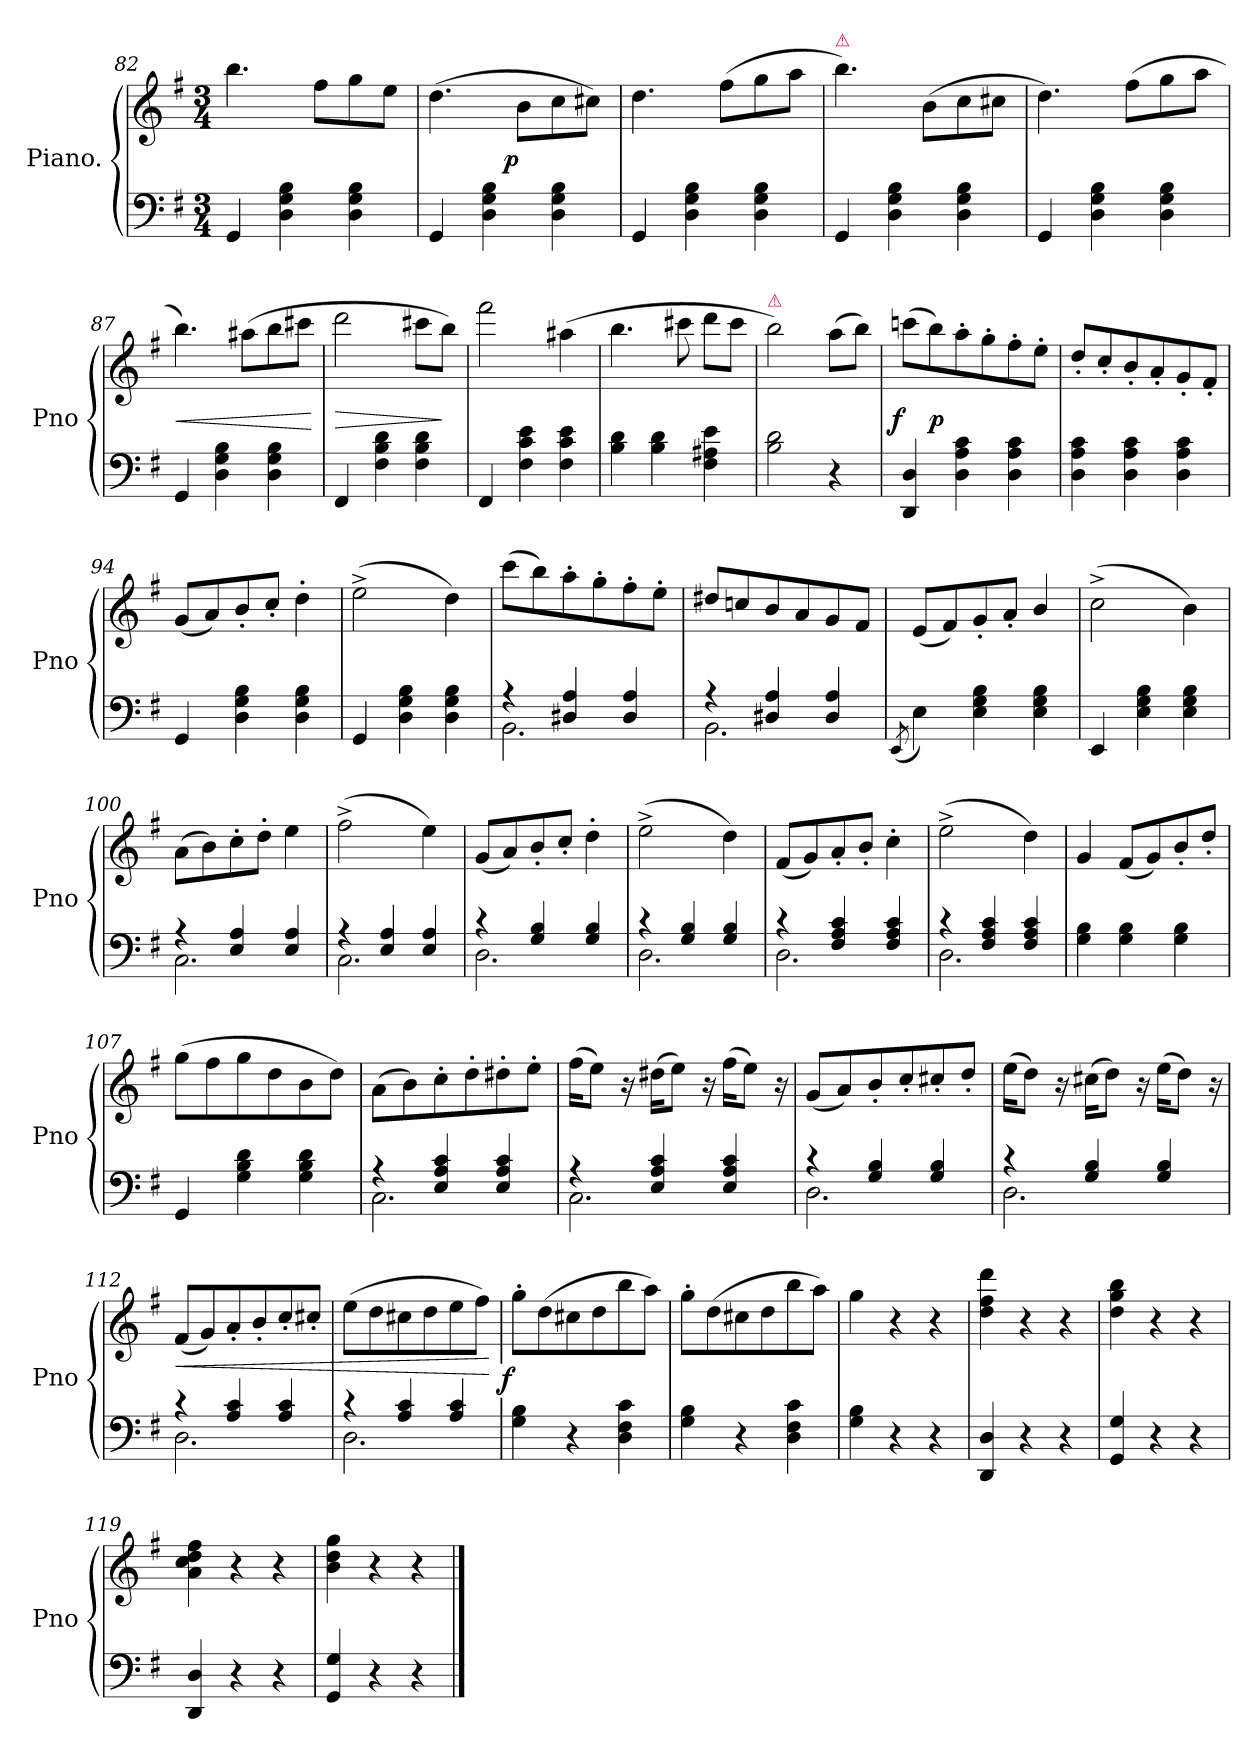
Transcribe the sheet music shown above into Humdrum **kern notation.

**kern	**kern	**dynam
*part1	*part1	*part1
*staff2	*staff1	*staff1/2
*I"Piano.	*	*
*I'Pno	*	*
*clefF4	*clefG2	*
*k[f#]	*k[f#]	*
*M3/4	*M3/4	*
=82	=82	=82
4GG/	4.bb\	.
4D\ 4G\ 4B\	.	.
.	8ff#\L	.
4D\ 4G\ 4B\	8gg\	.
.	8ee\J	.
=83	=83	=83
4GG/	(4.dd\	.
4D\ 4G\ 4B\	.	.
!	!	!LO:DY:rj
.	8b\L	p
4D\ 4G\ 4B\	8cc\	.
.	8cc#X\J)	.
=84	=84	=84
4GG/	4.dd\	.
4D\ 4G\ 4B\	.	.
.	(8ff#\L	.
4D\ 4G\ 4B\	8gg\	.
.	8aa\J	.
=85	=85	=85
!	!LO:TX:a:color=crimson:t=⚠	!
4GG/	4.bb\)	.
4D\ 4G\ 4B\	.	.
.	(8b\L	.
4D\ 4G\ 4B\	8cc\	.
.	8cc#X\J	.
=86	=86	=86
4GG/	4.dd\)	.
4D\ 4G\ 4B\	.	.
.	(8ff#\L	.
4D\ 4G\ 4B\	8gg\	.
.	8aa\J	.
=87	=87	=87
4GG/	4.bb\)	<
4D\ 4G\ 4B\	.	.
.	(8aa#X\L	.
4D\ 4G\ 4B\	8bb\	.
.	8ccc#X\J	.
.	.	[
=88	=88	=88
4FF#/	2ddd\	>
4F#\ 4B\ 4d\	.	.
4F#\ 4B\ 4d\	8ccc#X\L	.
.	8bb\J)	]
=89	=89	=89
4FF#/	2fff#\	.
4F#\ 4c\ 4e\	.	.
4F#\ 4c\ 4e\	(4aa#X\	.
=90	=90	=90
4B\ 4d\	4.bb\	.
4B\ 4d\	.	.
.	8ccc#X\	.
4F#\ 4A#X\ 4e\	8ddd\L	.
.	8ccc#\J	.
=91	=91	=91
!	!LO:TX:a:color=crimson:t=⚠	!
2B\ 2d\	2bb\)	.
4r	(8aa\L	.
.	8bb\J)	.
=92	=92	=92
!	!	!LO:DY:rj
4DD/ 4D/	(8cccn\L	f
.	8bb\)	p
4D\ 4A\ 4c\	8aa'\	.
.	8gg'\	.
4D\ 4A\ 4c\	8ff#'\	.
.	8ee'\J	.
=93	=93	=93
4D\ 4A\ 4c\	8dd'/L	.
.	8cc'/	.
4D\ 4A\ 4c\	8b'/	.
.	8a'/	.
4D\ 4A\ 4c\	8g'/	.
.	8f#'/J	.
=94	=94	=94
4GG/	(8g/L	.
.	8a/)	.
4D\ 4G\ 4B\	8b'/	.
.	8cc'/J	.
4D\ 4G\ 4B\	4dd'\	.
=95	=95	=95
4GG/	(2ee^<\	.
4D\ 4G\ 4B\	.	.
4D\ 4G\ 4B\	4dd\)	.
=96	=96	=96
*^	*	*
4r	2.BB\	(8ccc\L	.
.	.	8bb\)	.
4D#X/ 4A/	.	8aa'\	.
.	.	8gg'\	.
4D#/ 4A/	.	8ff#'\	.
.	.	8ee'\J	.
=97	=97	=97	=97
4r	2.BB\	8dd#X/L	.
.	.	8ccn/	.
4D#X/ 4A/	.	8b/	.
.	.	8a/	.
4D#/ 4A/	.	8g/	.
.	.	8f#/J	.
*v	*v	*	*
=98	=98	=98
(8qEE/	.	.
4E\)	(8e/L	.
.	8f#/)	.
4E\ 4G\ 4B\	8g'/	.
.	8a'/J	.
4E\ 4G\ 4B\	4b/	.
=99	=99	=99
4EE/	(2cc^<\	.
4E\ 4G\ 4B\	.	.
4E\ 4G\ 4B\	4b\)	.
=100	=100	=100
*^	*	*
4r	2.C\	(8a\L	.
.	.	8b\)	.
4E/ 4A/	.	8cc'\	.
.	.	8dd'\J	.
4E/ 4A/	.	4ee\	.
=101	=101	=101	=101
4r	2.C\	(2ff#^<\	.
4E/ 4A/	.	.	.
4E/ 4A/	.	4ee\)	.
=102	=102	=102	=102
4r	2.D\	(8g/L	.
.	.	8a/)	.
4G/ 4B/	.	8b'/	.
.	.	8cc'/J	.
4G/ 4B/	.	4dd'\	.
=103	=103	=103	=103
4r	2.D\	(2ee^<\	.
4G/ 4B/	.	.	.
4G/ 4B/	.	4dd\)	.
=104	=104	=104	=104
4r	2.D\	(8f#/L	.
.	.	8g/)	.
4F#/ 4A/ 4c/	.	8a'/	.
.	.	8b'/J	.
4F#/ 4A/ 4c/	.	4cc'\	.
=105	=105	=105	=105
4r	2.D\	(2ee^<\	.
4F#/ 4A/ 4c/	.	.	.
4F#/ 4A/ 4c/	.	4dd\)	.
*v	*v	*	*
=106	=106	=106
4G\ 4B\	4g/	.
4G\ 4B\	(8f#/L	.
.	8g/)	.
4G\ 4B\	8b'/	.
.	8dd'/J	.
=107	=107	=107
4GG/	(8gg\L	.
.	8ff#\	.
4G\ 4B\ 4d\	8gg\	.
.	8dd\	.
4G\ 4B\ 4d\	8b\	.
.	8dd\J)	.
=108	=108	=108
*^	*	*
4r	2.C\	(8a\L	.
.	.	8b\)	.
4E/ 4A/ 4c/	.	8cc'\	.
.	.	8dd'\	.
4E/ 4A/ 4c/	.	8dd#X'\	.
.	.	8ee'\J	.
=109	=109	=109	=109
4r	2.C\	(16ff#\KL	.
.	.	8ee\J)	.
.	.	16r	.
4E/ 4A/ 4c/	.	(16dd#X\KL	.
.	.	8ee\J)	.
.	.	16r	.
4E/ 4A/ 4c/	.	(16ff#\KL	.
.	.	8ee\J)	.
.	.	16r	.
=110	=110	=110	=110
4r	2.D\	(8g/L	.
.	.	8a/)	.
4G/ 4B/	.	8b'/	.
.	.	8cc'/	.
4G/ 4B/	.	8cc#X'/	.
.	.	8dd'/J	.
=111	=111	=111	=111
4r	2.D\	(16ee\KL	.
.	.	8dd\J)	.
.	.	16r	.
4G/ 4B/	.	(16cc#X\KL	.
.	.	8dd\J)	.
.	.	16r	.
4G/ 4B/	.	(16ee\KL	.
.	.	8dd\J)	.
.	.	16r	.
=112	=112	=112	=112
4r	2.D\	(8f#/L	<
.	.	8g/)	.
4A/ 4c/	.	8a'/	.
.	.	8b'/	.
4A/ 4c/	.	8cc'/	.
.	.	8cc#X'/J	.
=113	=113	=113	=113
4r	2.D\	(8ee\L	.
.	.	8dd\	.
4A/ 4c/	.	8cc#X\	.
.	.	8dd\	.
4A/ 4c/	.	8ee\	.
.	.	8ff#\J)	.
*v	*v	*	*
.	.	[
=114	=114	=114
!	!	!LO:DY:rj
4G\ 4B\	8gg'\L	f
.	(8dd\	.
4r	8cc#X\	.
.	8dd\	.
4D\ 4F#\ 4c\	8bb\	.
.	8aa\J)	.
=115	=115	=115
4G\ 4B\	8gg'\L	.
.	(8dd\	.
4r	8cc#X\	.
.	8dd\	.
4D\ 4F#\ 4c\	8bb\	.
.	8aa\J)	.
=116	=116	=116
4G\ 4B\	4gg\	.
4r	4r	.
4r	4r	.
=117	=117	=117
4DD/ 4D/	4dd\ 4ff#\ 4ddd\	.
4r	4r	.
4r	4r	.
=118	=118	=118
4GG/ 4G/	4dd\ 4gg\ 4bb\	.
4r	4r	.
4r	4r	.
=119	=119	=119
4DD/ 4D/	4a\ 4cc\ 4dd\ 4ff#\	.
4r	4r	.
4r	4r	.
=120	=120	=120
4GG/ 4G/	4b\ 4dd\ 4gg\	.
4r	4r	.
4r	4r	.
==	==	==
*-	*-	*-
